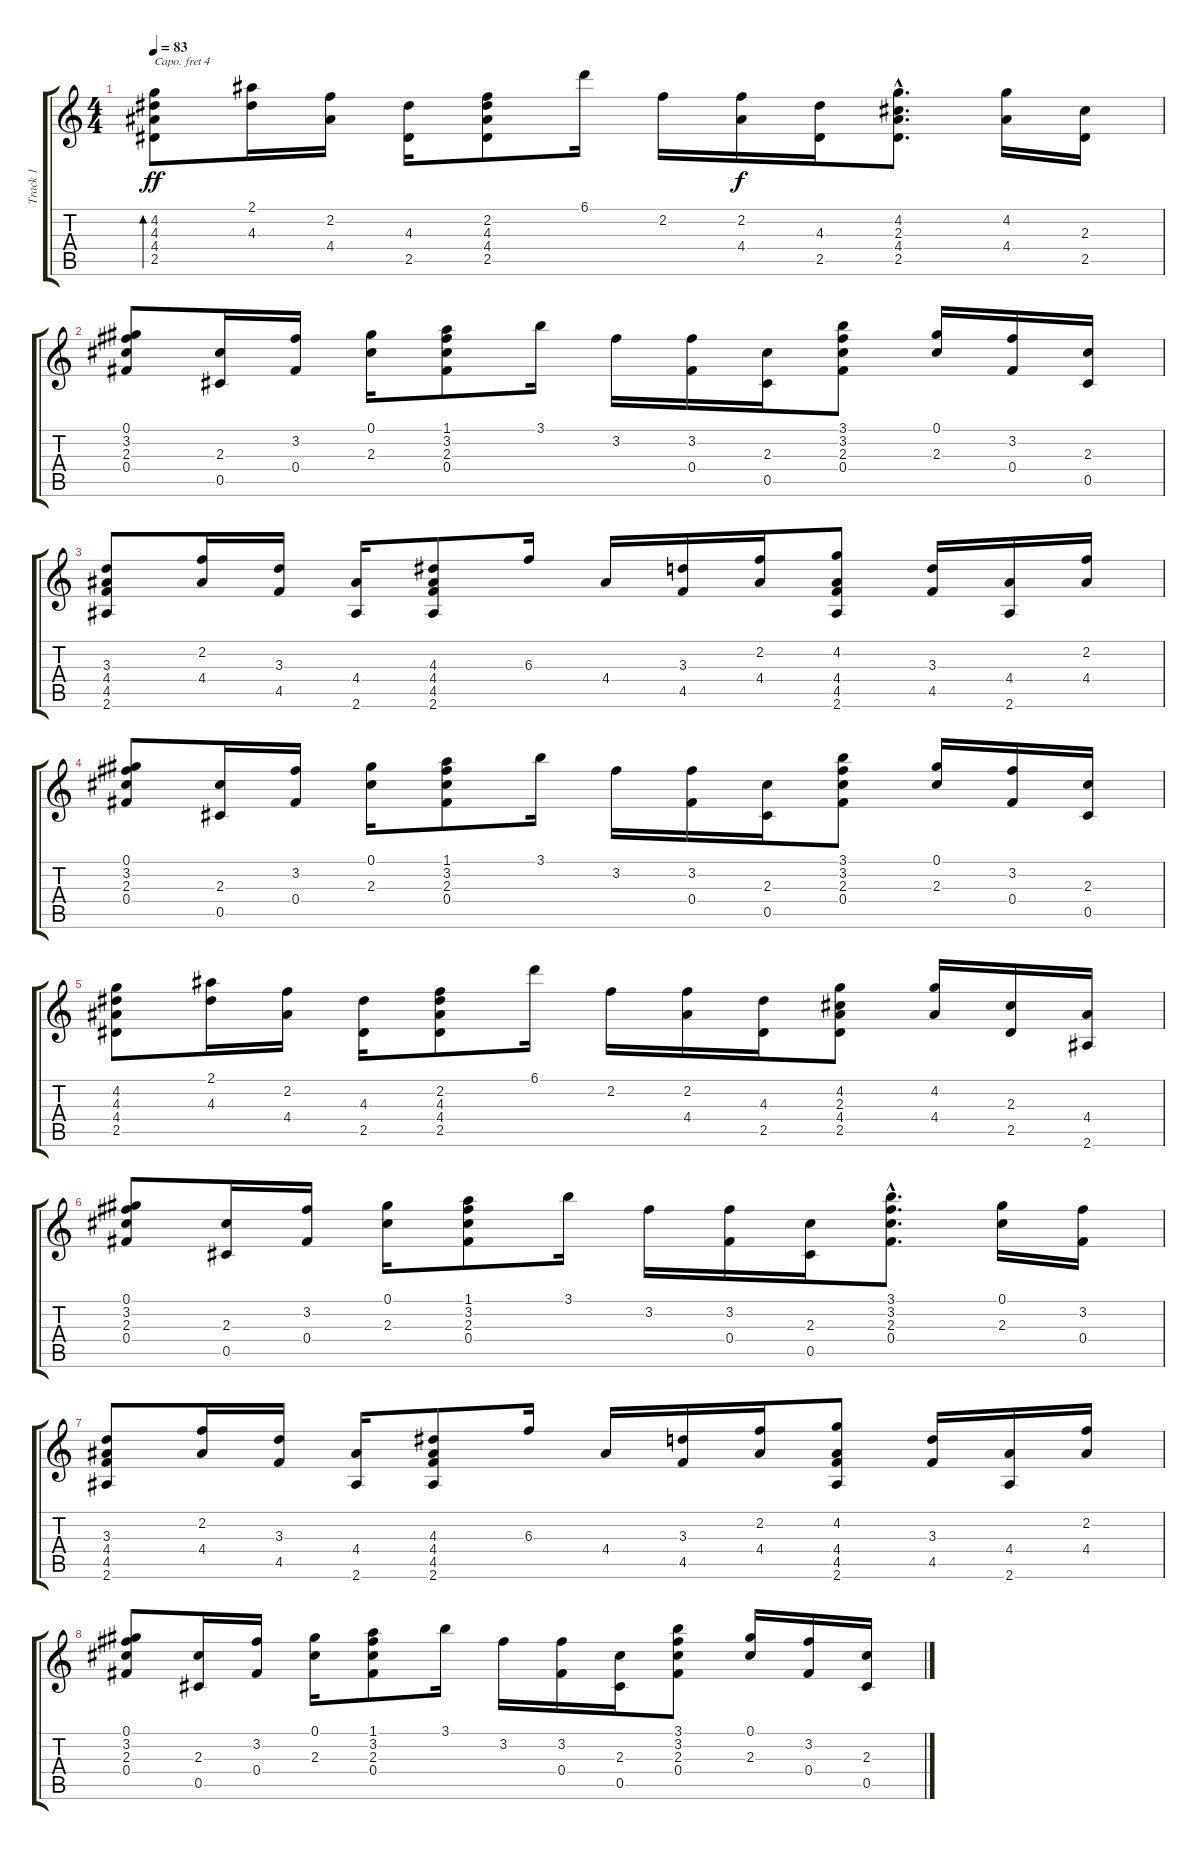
\track ("Track 1" "Track 1") {instrument acousticguitarsteel}
\staff {score tabs}
\capo 4
\tuning (E4 B3 G3 D3 A2 E2) {hide}
\ts (4 4)
\tempo 83
\clef g2
\ks c
(4.2 4.3 4.4 2.5).8{bd 60 dy ff volume 16 instrument electricguitarmuted} (2.1 4.3).16 (2.2 4.4).16 (4.3 2.5).16 (2.2 4.3 4.4 2.5).8 6.1.16 2.2.16 (2.2 4.4).16{dy f} (4.3 2.5).16 (4.2{hac} 2.3{hac} 4.4{hac} 2.5{hac}).8{d} (4.2 4.4).16 (2.3 2.5).16 |
(0.1 3.2 2.3 0.4).8 (2.3 0.5).16 (3.2 0.4).16 (0.1 2.3).16 (1.1 3.2 2.3 0.4).8 3.1.16 3.2.16 (3.2 0.4).16 (2.3 0.5).16 (3.1 3.2 2.3 0.4).8 (0.1 2.3).16 (3.2 0.4).16 (2.3 0.5).16 |
(3.3 4.4 4.5 2.6).8 (2.2 4.4).16 (3.3 4.5).16 (4.4 2.6).16 (4.3 4.4 4.5 2.6).8 6.3.16 4.4.16 (3.3 4.5).16 (2.2 4.4).16 (4.2 4.4 4.5 2.6).8 (3.3 4.5).16 (4.4 2.6).16 (2.2 4.4).16 |
(0.1 3.2 2.3 0.4).8 (2.3 0.5).16 (3.2 0.4).16 (0.1 2.3).16 (1.1 3.2 2.3 0.4).8 3.1.16 3.2.16 (3.2 0.4).16 (2.3 0.5).16 (3.1 3.2 2.3 0.4).8 (0.1 2.3).16 (3.2 0.4).16 (2.3 0.5).16 |
(4.2 4.3 4.4 2.5).8 (2.1 4.3).16 (2.2 4.4).16 (4.3 2.5).16 (2.2 4.3 4.4 2.5).8 6.1.16 2.2.16 (2.2 4.4).16 (4.3 2.5).16 (4.2 2.3 4.4 2.5).8 (4.2 4.4).16 (2.3 2.5).16 (4.4 2.6).16 |
(0.1 3.2 2.3 0.4).8 (2.3 0.5).16 (3.2 0.4).16 (0.1 2.3).16 (1.1 3.2 2.3 0.4).8 3.1.16 3.2.16 (3.2 0.4).16 (2.3 0.5).16 (3.1{hac} 3.2{hac} 2.3{hac} 0.4{hac}).8{d} (0.1 2.3).16 (3.2 0.4).16 |
(3.3 4.4 4.5 2.6).8 (2.2 4.4).16 (3.3 4.5).16 (4.4 2.6).16 (4.3 4.4 4.5 2.6).8 6.3.16 4.4.16 (3.3 4.5).16 (2.2 4.4).16 (4.2 4.4 4.5 2.6).8 (3.3 4.5).16 (4.4 2.6).16 (2.2 4.4).16 |
(0.1 3.2 2.3 0.4).8 (2.3 0.5).16 (3.2 0.4).16 (0.1 2.3).16 (1.1 3.2 2.3 0.4).8 3.1.16 3.2.16 (3.2 0.4).16 (2.3 0.5).16 (3.1 3.2 2.3 0.4).8 (0.1 2.3).16 (3.2 0.4).16 (2.3 0.5).16
